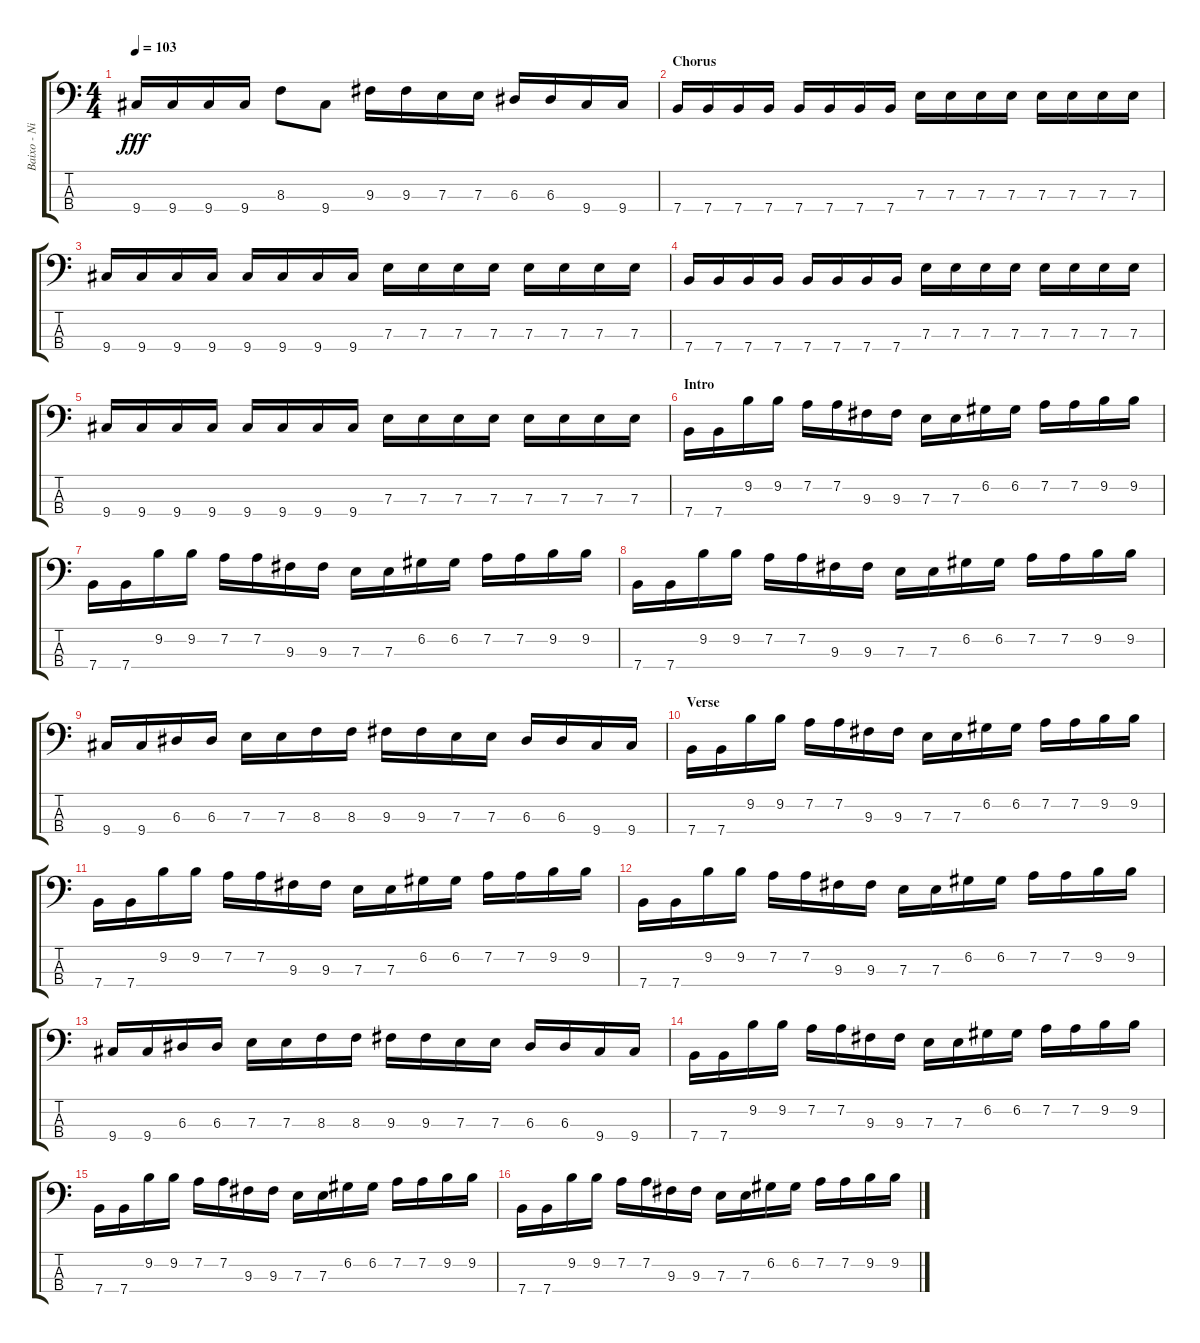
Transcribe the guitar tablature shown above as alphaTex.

\track ("Baixo - Nikola" "Baixo - Ni") {instrument electricbasspick}
\staff {score tabs}
\tuning (G2 D2 A1 E1) {hide}
\ts (4 4)
\tempo 103
\clef f4
\ks c
9.4.16{dy fff} 9.4.16 9.4.16 9.4.16 8.3.8 9.4.8 9.3.16 9.3.16 7.3.16 7.3.16 6.3.16 6.3.16 9.4.16 9.4.16 |
\section ("" "Chorus")
7.4.16 7.4.16 7.4.16 7.4.16 7.4.16 7.4.16 7.4.16 7.4.16 7.3.16 7.3.16 7.3.16 7.3.16 7.3.16 7.3.16 7.3.16 7.3.16 |
9.4.16 9.4.16 9.4.16 9.4.16 9.4.16 9.4.16 9.4.16 9.4.16 7.3.16 7.3.16 7.3.16 7.3.16 7.3.16 7.3.16 7.3.16 7.3.16 |
7.4.16 7.4.16 7.4.16 7.4.16 7.4.16 7.4.16 7.4.16 7.4.16 7.3.16 7.3.16 7.3.16 7.3.16 7.3.16 7.3.16 7.3.16 7.3.16 |
9.4.16 9.4.16 9.4.16 9.4.16 9.4.16 9.4.16 9.4.16 9.4.16 7.3.16 7.3.16 7.3.16 7.3.16 7.3.16 7.3.16 7.3.16 7.3.16 |
\section ("" "Intro")
7.4.16 7.4.16 9.2.16 9.2.16 7.2.16 7.2.16 9.3.16 9.3.16 7.3.16 7.3.16 6.2.16 6.2.16 7.2.16 7.2.16 9.2.16 9.2.16 |
7.4.16 7.4.16 9.2.16 9.2.16 7.2.16 7.2.16 9.3.16 9.3.16 7.3.16 7.3.16 6.2.16 6.2.16 7.2.16 7.2.16 9.2.16 9.2.16 |
7.4.16 7.4.16 9.2.16 9.2.16 7.2.16 7.2.16 9.3.16 9.3.16 7.3.16 7.3.16 6.2.16 6.2.16 7.2.16 7.2.16 9.2.16 9.2.16 |
9.4.16 9.4.16 6.3.16 6.3.16 7.3.16 7.3.16 8.3.16 8.3.16 9.3.16 9.3.16 7.3.16 7.3.16 6.3.16 6.3.16 9.4.16 9.4.16 |
\section ("" "Verse")
7.4.16 7.4.16 9.2.16 9.2.16 7.2.16 7.2.16 9.3.16 9.3.16 7.3.16 7.3.16 6.2.16 6.2.16 7.2.16 7.2.16 9.2.16 9.2.16 |
7.4.16 7.4.16 9.2.16 9.2.16 7.2.16 7.2.16 9.3.16 9.3.16 7.3.16 7.3.16 6.2.16 6.2.16 7.2.16 7.2.16 9.2.16 9.2.16 |
7.4.16 7.4.16 9.2.16 9.2.16 7.2.16 7.2.16 9.3.16 9.3.16 7.3.16 7.3.16 6.2.16 6.2.16 7.2.16 7.2.16 9.2.16 9.2.16 |
9.4.16 9.4.16 6.3.16 6.3.16 7.3.16 7.3.16 8.3.16 8.3.16 9.3.16 9.3.16 7.3.16 7.3.16 6.3.16 6.3.16 9.4.16 9.4.16 |
7.4.16 7.4.16 9.2.16 9.2.16 7.2.16 7.2.16 9.3.16 9.3.16 7.3.16 7.3.16 6.2.16 6.2.16 7.2.16 7.2.16 9.2.16 9.2.16 |
7.4.16 7.4.16 9.2.16 9.2.16 7.2.16 7.2.16 9.3.16 9.3.16 7.3.16 7.3.16 6.2.16 6.2.16 7.2.16 7.2.16 9.2.16 9.2.16 |
7.4.16 7.4.16 9.2.16 9.2.16 7.2.16 7.2.16 9.3.16 9.3.16 7.3.16 7.3.16 6.2.16 6.2.16 7.2.16 7.2.16 9.2.16 9.2.16
